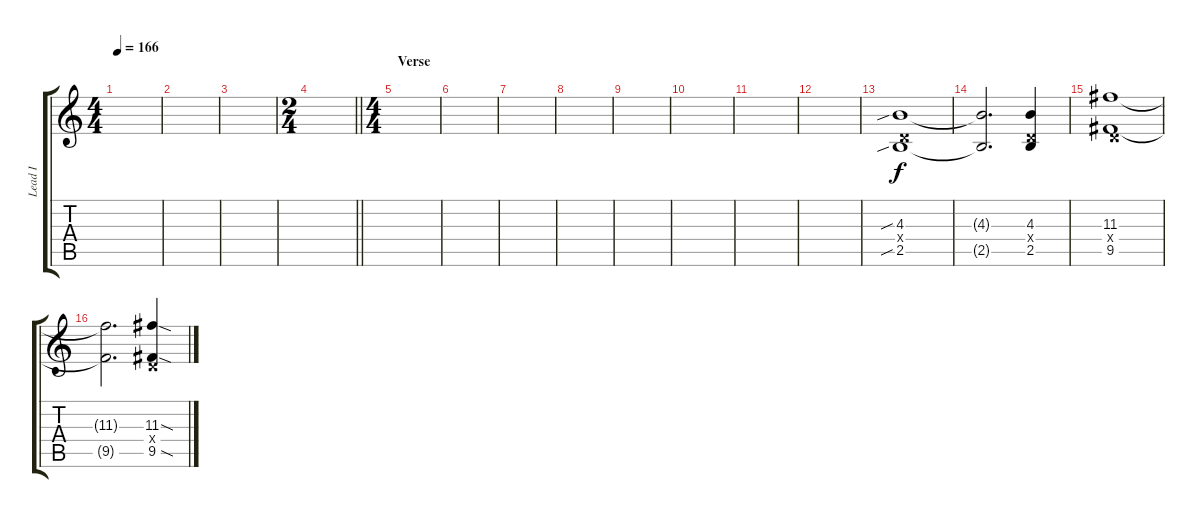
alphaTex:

\track ("Lead I" "Lead I") {instrument overdrivenguitar}
\staff {score tabs}
\tuning (E4 B3 G3 D3 A2 E2) {hide}
\ts (4 4)
\tempo 166
\clef g2
\ks c
|
|
|
\ts (2 4)
\barLineRight lightlight
|
\ts (4 4)
\section ("" "Verse")
|
|
|
|
|
|
|
|
(4.3{sib} 0.4{x} 2.5{sib}).1 |
(4.3{t} 2.5{t}).2{d} (4.3 0.4{x} 2.5).4 |
(11.3 0.4{x} 9.5).1 |
(11.3{t} 9.5{t}).2{d} (11.3{sod} 0.4{x} 9.5{sod}).4
